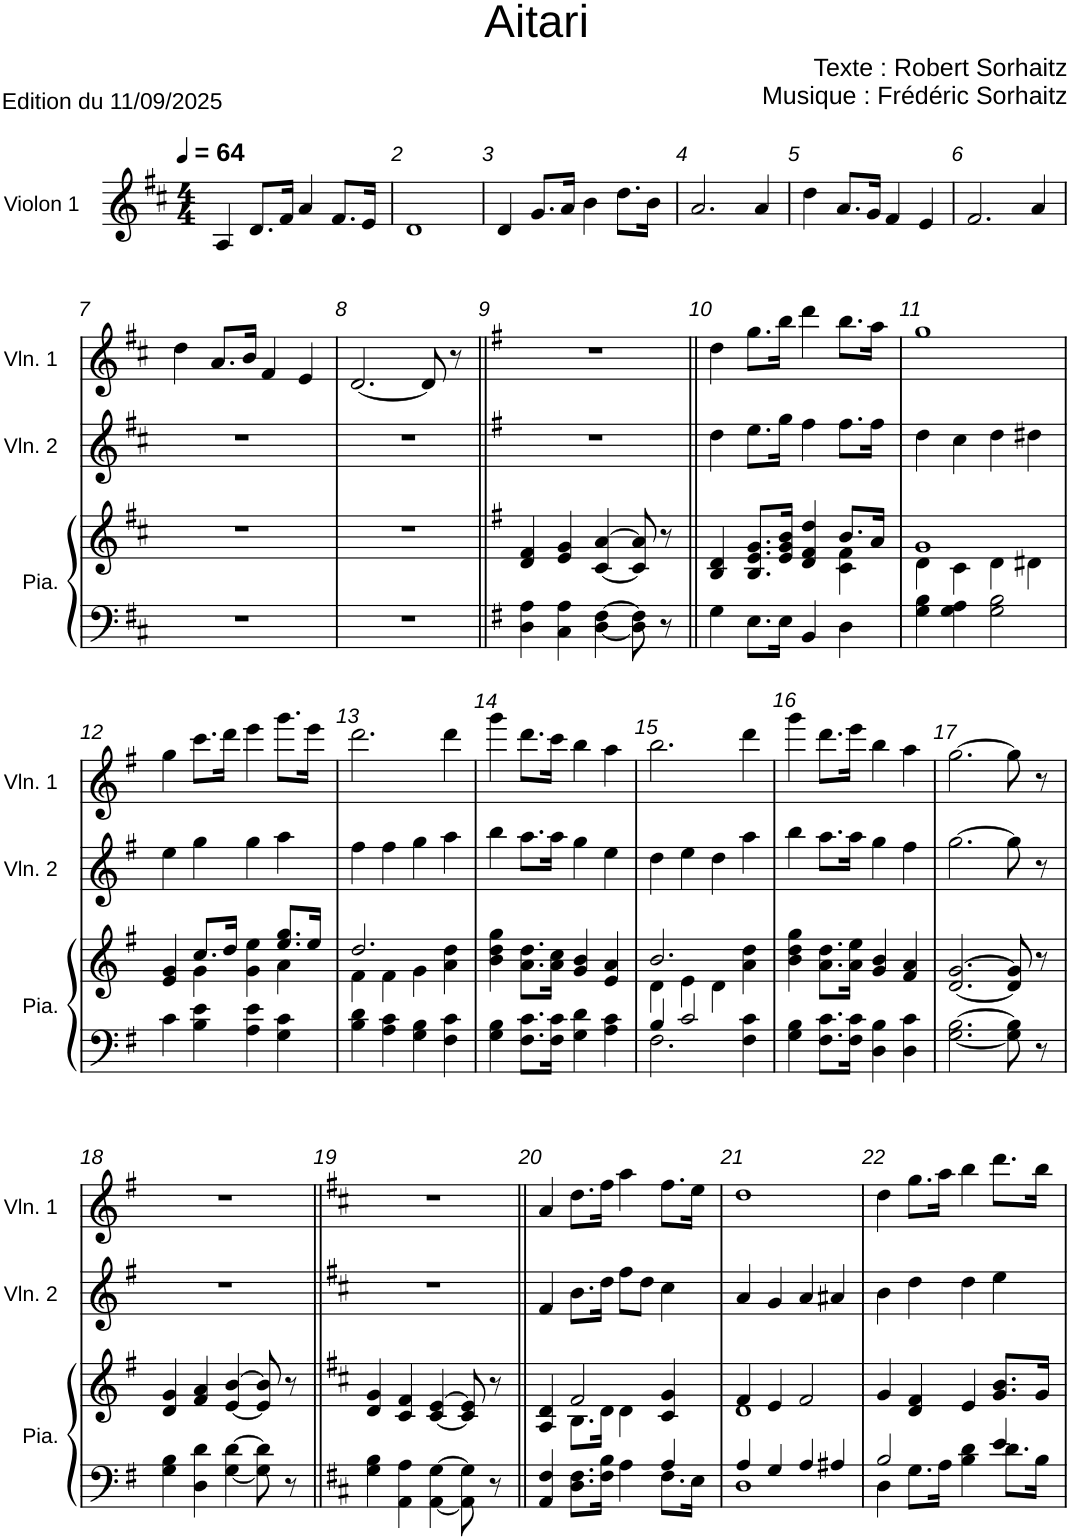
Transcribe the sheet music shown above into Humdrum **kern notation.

**kern	**kern	**kern	**kern
*part3	*part3	*part2	*part1
*staff4	*staff3	*staff2	*staff1
*I"Piano	*	*I"Violon 2	*I"Violon 1
*I'Pia.	*	*I'Vln. 2	*I'Vln. 1
*stria5	*stria5	*stria5	*
*clefF4	*clefG2	*clefG2	*clefG2
*k[f#c#]	*k[f#c#]	*k[f#c#]	*k[f#c#]
*M4/4	*M4/4	*M4/4	*M4/4
*MM64	*MM64	*MM64	*MM64
=1	=1	=1	=1
1r	1r	1r	4A/
.	.	.	8.d/L
.	.	.	16f#/Jk
.	.	.	4a/
.	.	.	8.f#/L
.	.	.	16e/Jk
=2	=2	=2	=2
1r	1r	1r	1d
=3	=3	=3	=3
1r	1r	1r	4d/
.	.	.	8.g/L
.	.	.	16a/Jk
.	.	.	4b\
.	.	.	8.dd\L
.	.	.	16b\Jk
=4	=4	=4	=4
1r	1r	1r	2.a/
.	.	.	4a/
=5	=5	=5	=5
1r	1r	1r	4dd\
.	.	.	8.a/L
.	.	.	16g/Jk
.	.	.	4f#/
.	.	.	4e/
=6	=6	=6	=6
1r	1r	1r	2.f#/
.	.	.	4a/
!!LO:LB:g=z
=7	=7	=7	=7
1r	1r	1r	4dd\
.	.	.	8.a/L
.	.	.	16b/Jk
.	.	.	4f#/
.	.	.	4e/
=8	=8	=8	=8
1r	1r	1r	[2.d/
.	.	.	8d/]
.	.	.	8r
=9||	=9||	=9||	=9||
*k[f#]	*k[f#]	*k[f#]	*k[f#]
4D\ 4A\	4d/ 4f#/	1r	1r
4C\ 4A\	4e/ 4g/	.	.
[4D\ [4F#\	[4c/ [4a/	.	.
8D\] 8F#\]	8c/] 8a/]	.	.
8r	8r	.	.
=10||	=10||	=10||	=10||
*	*^	*	*
4G\	4B/ 4d/	2.ryy	4dd\	4dd\
8.E\L	8.B/ 8.e/ 8.g/L	.	8.ee\L	8.gg\L
16E\Jk	16e/ 16g/ 16b/Jk	.	16gg\Jk	16bb\Jk
4BB/	4d/ 4f#/ 4dd/	.	4ff#\	4ddd\
4D\	8.b/L	4c\ 4f#\	8.ff#\L	8.bb\L
.	16a/Jk	.	16ff#\Jk	16aa\Jk
=11	=11	=11	=11	=11
4G\ 4B\	1g	4d\	4dd\	1gg
4G\ 4A\	.	4c\	4cc\	.
2G\ 2B\	.	4d\	4dd\	.
.	.	4d#X\	4dd#X\	.
!!LO:LB:g=z
=12	=12	=12	=12	=12
4c\	4e/ 4g/	4ryy	4ee\	4gg\
4B\ 4e\	8.cc/L	4g\	4gg\	8.ccc\L
.	16dd/Jk	.	.	16ddd\Jk
4A\ 4e\	4g\ 4ee\	4ryy	4gg\	4eee\
4G\ 4c\	8.ee/ 8.gg/L	4a\	4aa\	8.ggg\L
.	16ee/Jk	.	.	16eee\Jk
=13	=13	=13	=13	=13
4B\ 4d\	2.dd/	4f#\	4ff#\	2.ddd\
4A\ 4c\	.	4f#\	4ff#\	.
4G\ 4B\	.	4g\	4gg\	.
4F#\ 4c\	4a\ 4dd\	4ryy	4aa\	4ddd\
*	*v	*v	*	*
=14	=14	=14	=14
4G\ 4B\	4b\ 4dd\ 4gg\	4bb\	4ggg\
8.F#\ 8.c\L	8.a\ 8.dd\L	8.aa\L	8.ddd\L
16F#\ 16c\Jk	16a\ 16cc\Jk	16aa\Jk	16ccc\Jk
4G\ 4d\	4g/ 4b/	4gg\	4bb\
4A\ 4c\	4e/ 4a/	4ee\	4aa\
=15	=15	=15	=15
*^	*^	*	*
4B/	2.F#\	2.b/	4d\	4dd\	2.bb\
2c/	.	.	4e\	4ee\	.
.	.	.	4d\	4dd\	.
4F#\ 4c\	4ryy	4a\ 4dd\	4ryy	4aa\	4ddd\
*v	*v	*	*	*	*
*	*v	*v	*	*
=16	=16	=16	=16
4G\ 4B\	4b\ 4dd\ 4gg\	4bb\	4ggg\
8.F#\ 8.c\L	8.a\ 8.dd\L	8.aa\L	8.ddd\L
16F#\ 16c\Jk	16a\ 16ee\Jk	16aa\Jk	16eee\Jk
4D\ 4B\	4g/ 4b/	4gg\	4bb\
4D\ 4c\	4f#/ 4a/	4ff#\	4aa\
=17	=17	=17	=17
[2.G\ [2.B\	[2.d/ [2.g/	[2.gg\	[2.gg\
8G\] 8B\]	8d/] 8g/]	8gg\]	8gg\]
8r	8r	8r	8r
!!LO:LB:g=z
=18	=18	=18	=18
4G\ 4B\	4d/ 4g/	1r	1r
4D\ 4d\	4f#/ 4a/	.	.
[4G\ [4d\	[4e/ [4b/	.	.
8G\] 8d\]	8e/] 8b/]	.	.
8r	8r	.	.
=19||	=19||	=19||	=19||
*k[f#c#]	*k[f#c#]	*k[f#c#]	*k[f#c#]
4G\ 4B\	4d/ 4g/	1r	1r
4AA\ 4A\	4c#/ 4f#/	.	.
[4AA\ [4G\	[4c#/ [4e/	.	.
8AA\] 8G\]	8c#/] 8e/]	.	.
8r	8r	.	.
=20||	=20||	=20||	=20||
*^	*^	*	*
4AA/ 4F#/	2.ryy	4A/ 4d/	4ryy	4f#/	4a/
8.D\ 8.F#\L	.	2f#/	8.B\L	8.b\L	8.dd\L
16F#\ 16B\Jk	.	.	16d\Jk	16dd\Jk	16ff#\Jk
4A\	.	.	4d\	8ff#\L	4aa\
.	.	.	.	8dd\J	.
4A/	8.F#\L	4c#/ 4g/	4ryy	4cc#\	8.ff#\L
.	16E\Jk	.	.	.	16ee\Jk
=21	=21	=21	=21	=21	=21
4A/	1D	4f#/	1d	4a/	1dd
4G/	.	4e/	.	4g/	.
4A/	.	2f#/	.	4a/	.
4A#X/	.	.	.	4a#X/	.
*	*	*v	*v	*	*
=22	=22	=22	=22	=22
2B/	4D\	4g/	4b\	4dd\
.	8.G\L	4d/ 4f#/	4dd\	8.gg\L
.	16A\Jk	.	.	16aa\Jk
4B\ 4d\	4ryy	4e/	4dd\	4bb\
4e/	8.d\L	8.g/ 8.b/L	4ee\	8.ddd\L
.	16B\Jk	16g/Jk	.	16bb\Jk
*v	*v	*	*	*
=	=	=	=
*-	*-	*-	*-
